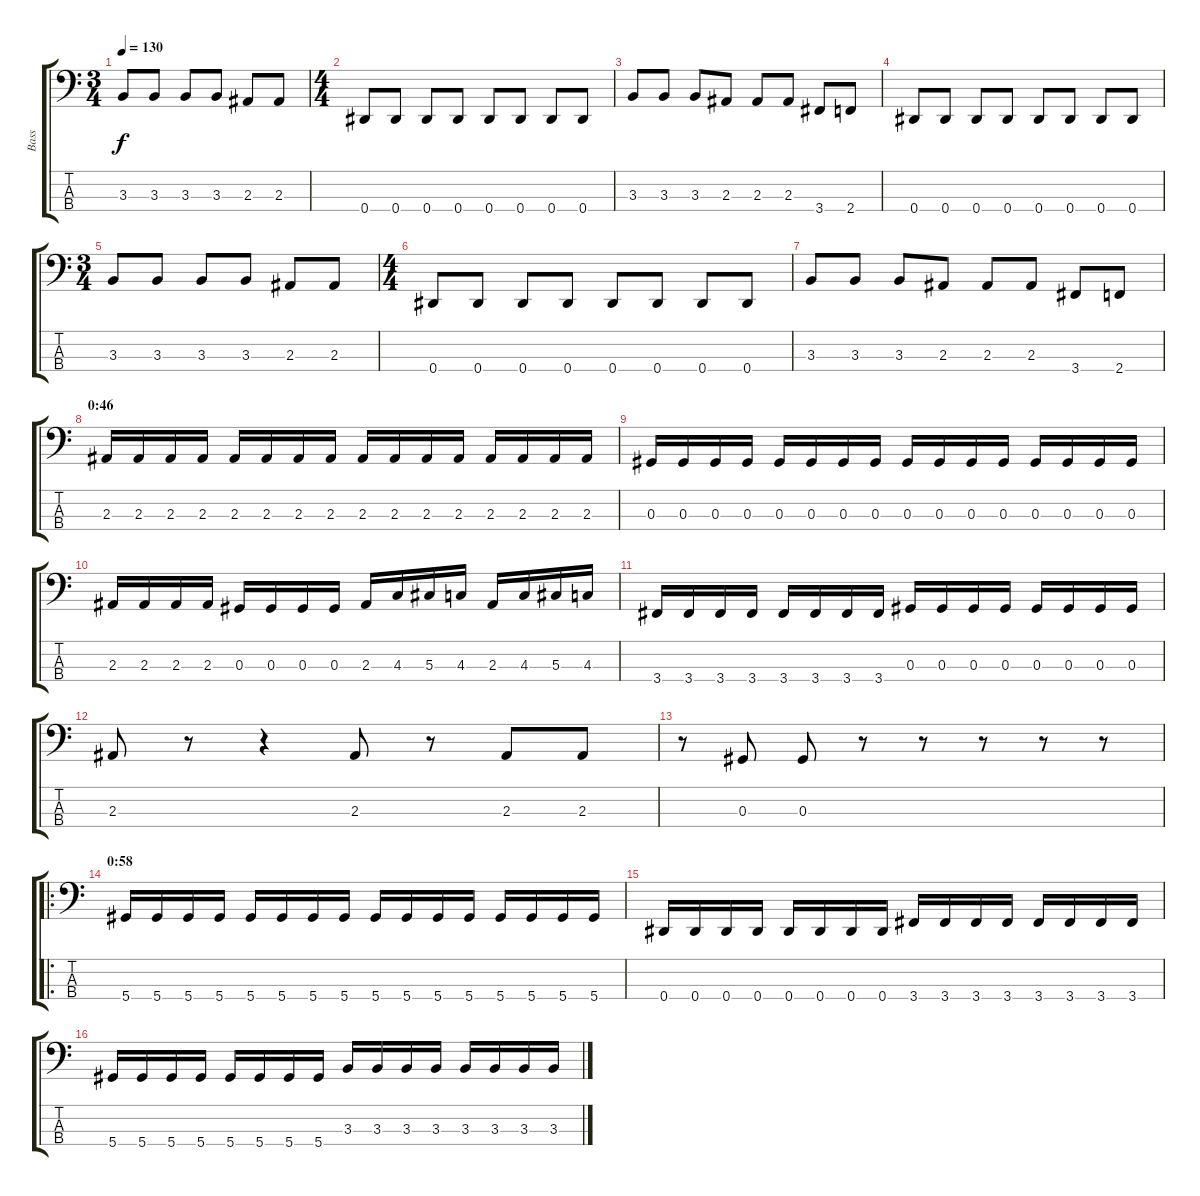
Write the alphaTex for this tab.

\track ("Bass" "Bass") {instrument electricbassfinger}
\staff {score tabs}
\tuning (Gb2 Db2 Ab1 Eb1) {hide}
\ts (3 4)
\tempo 130
\clef f4
\ks c
3.3.8{dy f} 3.3.8 3.3.8 3.3.8 2.3.8 2.3.8 |
\ts (4 4)
0.4.8 0.4.8 0.4.8 0.4.8 0.4.8 0.4.8 0.4.8 0.4.8 |
3.3.8 3.3.8 3.3.8 2.3.8 2.3.8 2.3.8 3.4.8 2.4.8 |
0.4.8 0.4.8 0.4.8 0.4.8 0.4.8 0.4.8 0.4.8 0.4.8 |
\ts (3 4)
3.3.8 3.3.8 3.3.8 3.3.8 2.3.8 2.3.8 |
\ts (4 4)
0.4.8 0.4.8 0.4.8 0.4.8 0.4.8 0.4.8 0.4.8 0.4.8 |
3.3.8 3.3.8 3.3.8 2.3.8 2.3.8 2.3.8 3.4.8 2.4.8 |
\section ("" "0:46")
2.3.16 2.3.16 2.3.16 2.3.16 2.3.16 2.3.16 2.3.16 2.3.16 2.3.16 2.3.16 2.3.16 2.3.16 2.3.16 2.3.16 2.3.16 2.3.16 |
0.3.16 0.3.16 0.3.16 0.3.16 0.3.16 0.3.16 0.3.16 0.3.16 0.3.16 0.3.16 0.3.16 0.3.16 0.3.16 0.3.16 0.3.16 0.3.16 |
2.3.16 2.3.16 2.3.16 2.3.16 0.3.16 0.3.16 0.3.16 0.3.16 2.3.16 4.3.16 5.3.16 4.3.16 2.3.16 4.3.16 5.3.16 4.3.16 |
3.4.16 3.4.16 3.4.16 3.4.16 3.4.16 3.4.16 3.4.16 3.4.16 0.3.16 0.3.16 0.3.16 0.3.16 0.3.16 0.3.16 0.3.16 0.3.16 |
2.3.8 r.8 r.4 2.3.8 r.8 2.3.8 2.3.8 |
r.8 0.3.8 0.3.8 r.8 r.8 r.8 r.8 r.8 |
\ro
\section ("" "0:58")
5.4.16 5.4.16 5.4.16 5.4.16 5.4.16 5.4.16 5.4.16 5.4.16 5.4.16 5.4.16 5.4.16 5.4.16 5.4.16 5.4.16 5.4.16 5.4.16 |
0.4.16 0.4.16 0.4.16 0.4.16 0.4.16 0.4.16 0.4.16 0.4.16 3.4.16 3.4.16 3.4.16 3.4.16 3.4.16 3.4.16 3.4.16 3.4.16 |
5.4.16 5.4.16 5.4.16 5.4.16 5.4.16 5.4.16 5.4.16 5.4.16 3.3.16 3.3.16 3.3.16 3.3.16 3.3.16 3.3.16 3.3.16 3.3.16
